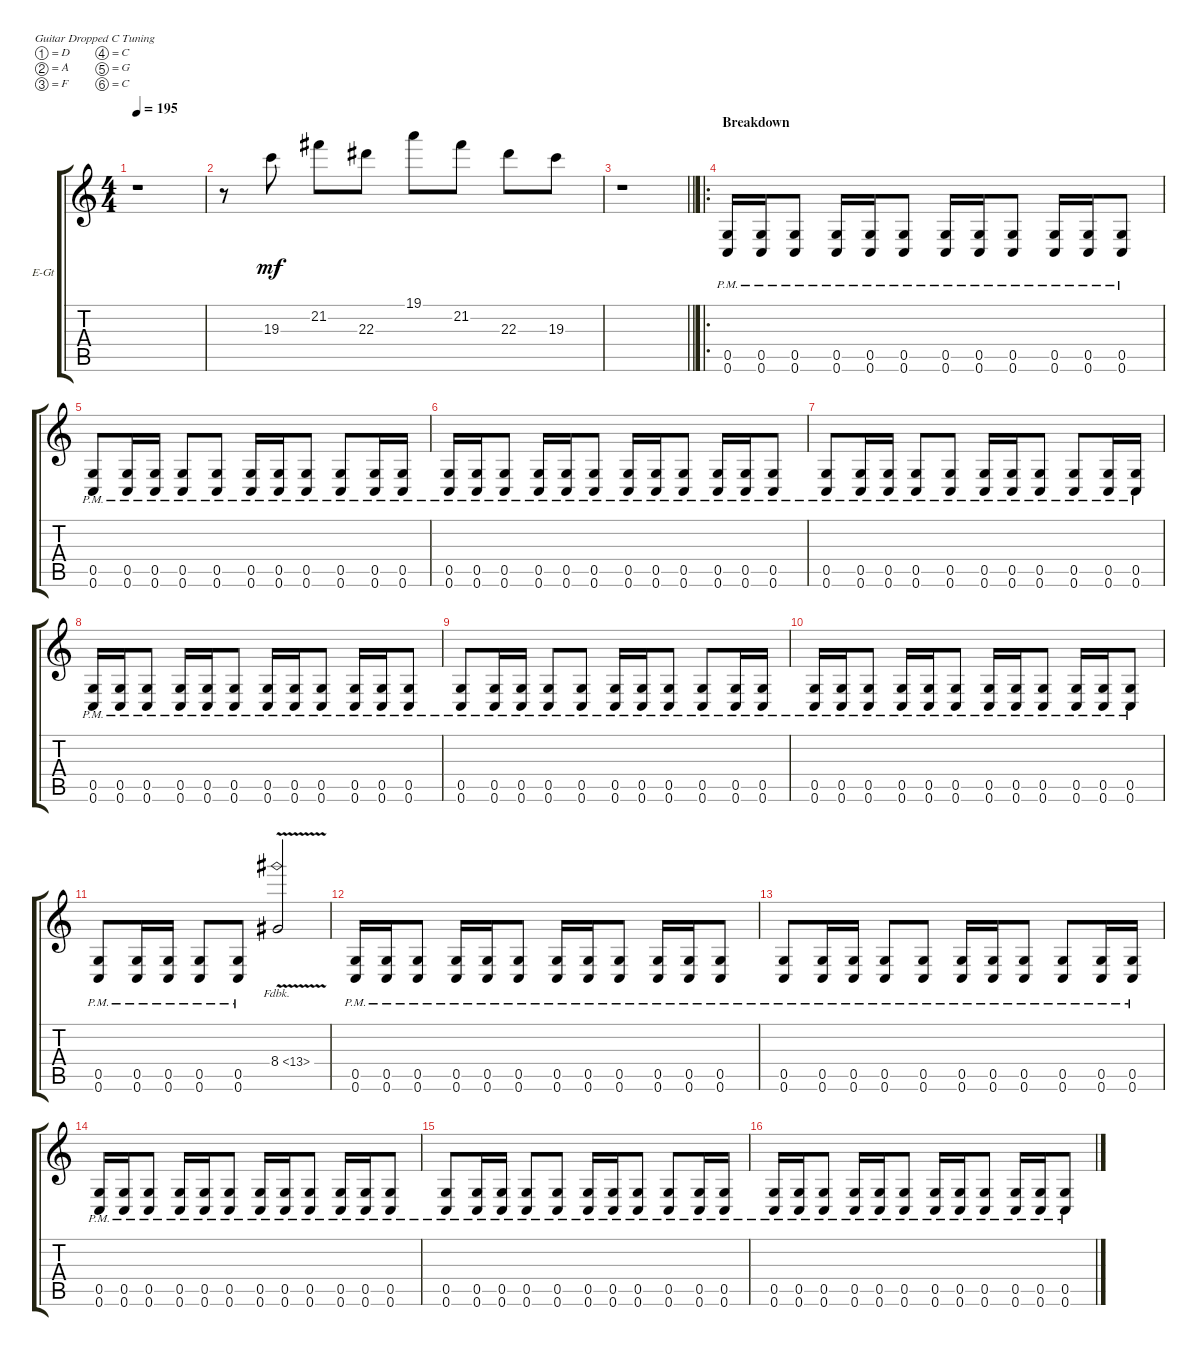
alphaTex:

\defaultSystemsLayout 4
\bracketExtendMode groupsimilarinstruments
\firstSystemTrackNameOrientation horizontal
\otherSystemsTrackNameOrientation horizontal
\track ("Guitar 2" "E-Gt") {instrument distortionguitar}
\staff {score tabs}
\tuning (D4 A3 F3 C3 G2 C2)
\ts (4 4)
\tempo 195
\clef g2
\ks c
r.1{dy mf} |
r.8 19.3.8 21.2.8 22.3.8 19.1.8 21.2.8 22.3.8 19.3.8 |
\barLineRight lightlight
r.1 |
\ro
\section ("" "Breakdown")
(0.6{pm} 0.5).16 (0.6{pm} 0.5).16 (0.6{pm} 0.5).8 (0.6{pm} 0.5).16 (0.6{pm} 0.5).16 (0.6{pm} 0.5).8 (0.6{pm} 0.5).16 (0.6{pm} 0.5).16 (0.6{pm} 0.5).8 (0.6{pm} 0.5).16 (0.6{pm} 0.5).16 (0.6{pm} 0.5).8 |
(0.6{pm} 0.5).8 (0.6{pm} 0.5).16 (0.6{pm} 0.5).16 (0.6{pm} 0.5).8 (0.6{pm} 0.5).8 (0.6{pm} 0.5).16 (0.6{pm} 0.5).16 (0.6{pm} 0.5).8 (0.6{pm} 0.5).8 (0.6{pm} 0.5).16 (0.6{pm} 0.5).16 |
(0.6{pm} 0.5).16 (0.6{pm} 0.5).16 (0.6{pm} 0.5).8 (0.6{pm} 0.5).16 (0.6{pm} 0.5).16 (0.6{pm} 0.5).8 (0.6{pm} 0.5).16 (0.6{pm} 0.5).16 (0.6{pm} 0.5).8 (0.6{pm} 0.5).16 (0.6{pm} 0.5).16 (0.6{pm} 0.5).8 |
(0.6{pm} 0.5).8 (0.6{pm} 0.5).16 (0.6{pm} 0.5).16 (0.6{pm} 0.5).8 (0.6{pm} 0.5).8 (0.6{pm} 0.5).16 (0.6{pm} 0.5).16 (0.6{pm} 0.5).8 (0.6{pm} 0.5).8 (0.6{pm} 0.5).16 (0.6{pm} 0.5).16 |
(0.6{pm} 0.5).16 (0.6{pm} 0.5).16 (0.6{pm} 0.5).8 (0.6{pm} 0.5).16 (0.6{pm} 0.5).16 (0.6{pm} 0.5).8 (0.6{pm} 0.5).16 (0.6{pm} 0.5).16 (0.6{pm} 0.5).8 (0.6{pm} 0.5).16 (0.6{pm} 0.5).16 (0.6{pm} 0.5).8 |
(0.6{pm} 0.5).8 (0.6{pm} 0.5).16 (0.6{pm} 0.5).16 (0.6{pm} 0.5).8 (0.6{pm} 0.5).8 (0.6{pm} 0.5).16 (0.6{pm} 0.5).16 (0.6{pm} 0.5).8 (0.6{pm} 0.5).8 (0.6{pm} 0.5).16 (0.6{pm} 0.5).16 |
(0.6{pm} 0.5).16 (0.6{pm} 0.5).16 (0.6{pm} 0.5).8 (0.6{pm} 0.5).16 (0.6{pm} 0.5).16 (0.6{pm} 0.5).8 (0.6{pm} 0.5).16 (0.6{pm} 0.5).16 (0.6{pm} 0.5).8 (0.6{pm} 0.5).16 (0.6{pm} 0.5).16 (0.6{pm} 0.5).8 |
(0.6{pm} 0.5).8 (0.6{pm} 0.5).16 (0.6{pm} 0.5).16 (0.6{pm} 0.5).8 (0.6{pm} 0.5).8 8.4{fh 5 v}.2 |
(0.6{pm} 0.5).16 (0.6{pm} 0.5).16 (0.6{pm} 0.5).8 (0.6{pm} 0.5).16 (0.6{pm} 0.5).16 (0.6{pm} 0.5).8 (0.6{pm} 0.5).16 (0.6{pm} 0.5).16 (0.6{pm} 0.5).8 (0.6{pm} 0.5).16 (0.6{pm} 0.5).16 (0.6{pm} 0.5).8 |
(0.6{pm} 0.5).8 (0.6{pm} 0.5).16 (0.6{pm} 0.5).16 (0.6{pm} 0.5).8 (0.6{pm} 0.5).8 (0.6{pm} 0.5).16 (0.6{pm} 0.5).16 (0.6{pm} 0.5).8 (0.6{pm} 0.5).8 (0.6{pm} 0.5).16 (0.6{pm} 0.5).16 |
(0.6{pm} 0.5).16 (0.6{pm} 0.5).16 (0.6{pm} 0.5).8 (0.6{pm} 0.5).16 (0.6{pm} 0.5).16 (0.6{pm} 0.5).8 (0.6{pm} 0.5).16 (0.6{pm} 0.5).16 (0.6{pm} 0.5).8 (0.6{pm} 0.5).16 (0.6{pm} 0.5).16 (0.6{pm} 0.5).8 |
(0.6{pm} 0.5).8 (0.6{pm} 0.5).16 (0.6{pm} 0.5).16 (0.6{pm} 0.5).8 (0.6{pm} 0.5).8 (0.6{pm} 0.5).16 (0.6{pm} 0.5).16 (0.6{pm} 0.5).8 (0.6{pm} 0.5).8 (0.6{pm} 0.5).16 (0.6{pm} 0.5).16 |
(0.6{pm} 0.5).16 (0.6{pm} 0.5).16 (0.6{pm} 0.5).8 (0.6{pm} 0.5).16 (0.6{pm} 0.5).16 (0.6{pm} 0.5).8 (0.6{pm} 0.5).16 (0.6{pm} 0.5).16 (0.6{pm} 0.5).8 (0.6{pm} 0.5).16 (0.6{pm} 0.5).16 (0.6{pm} 0.5).8
